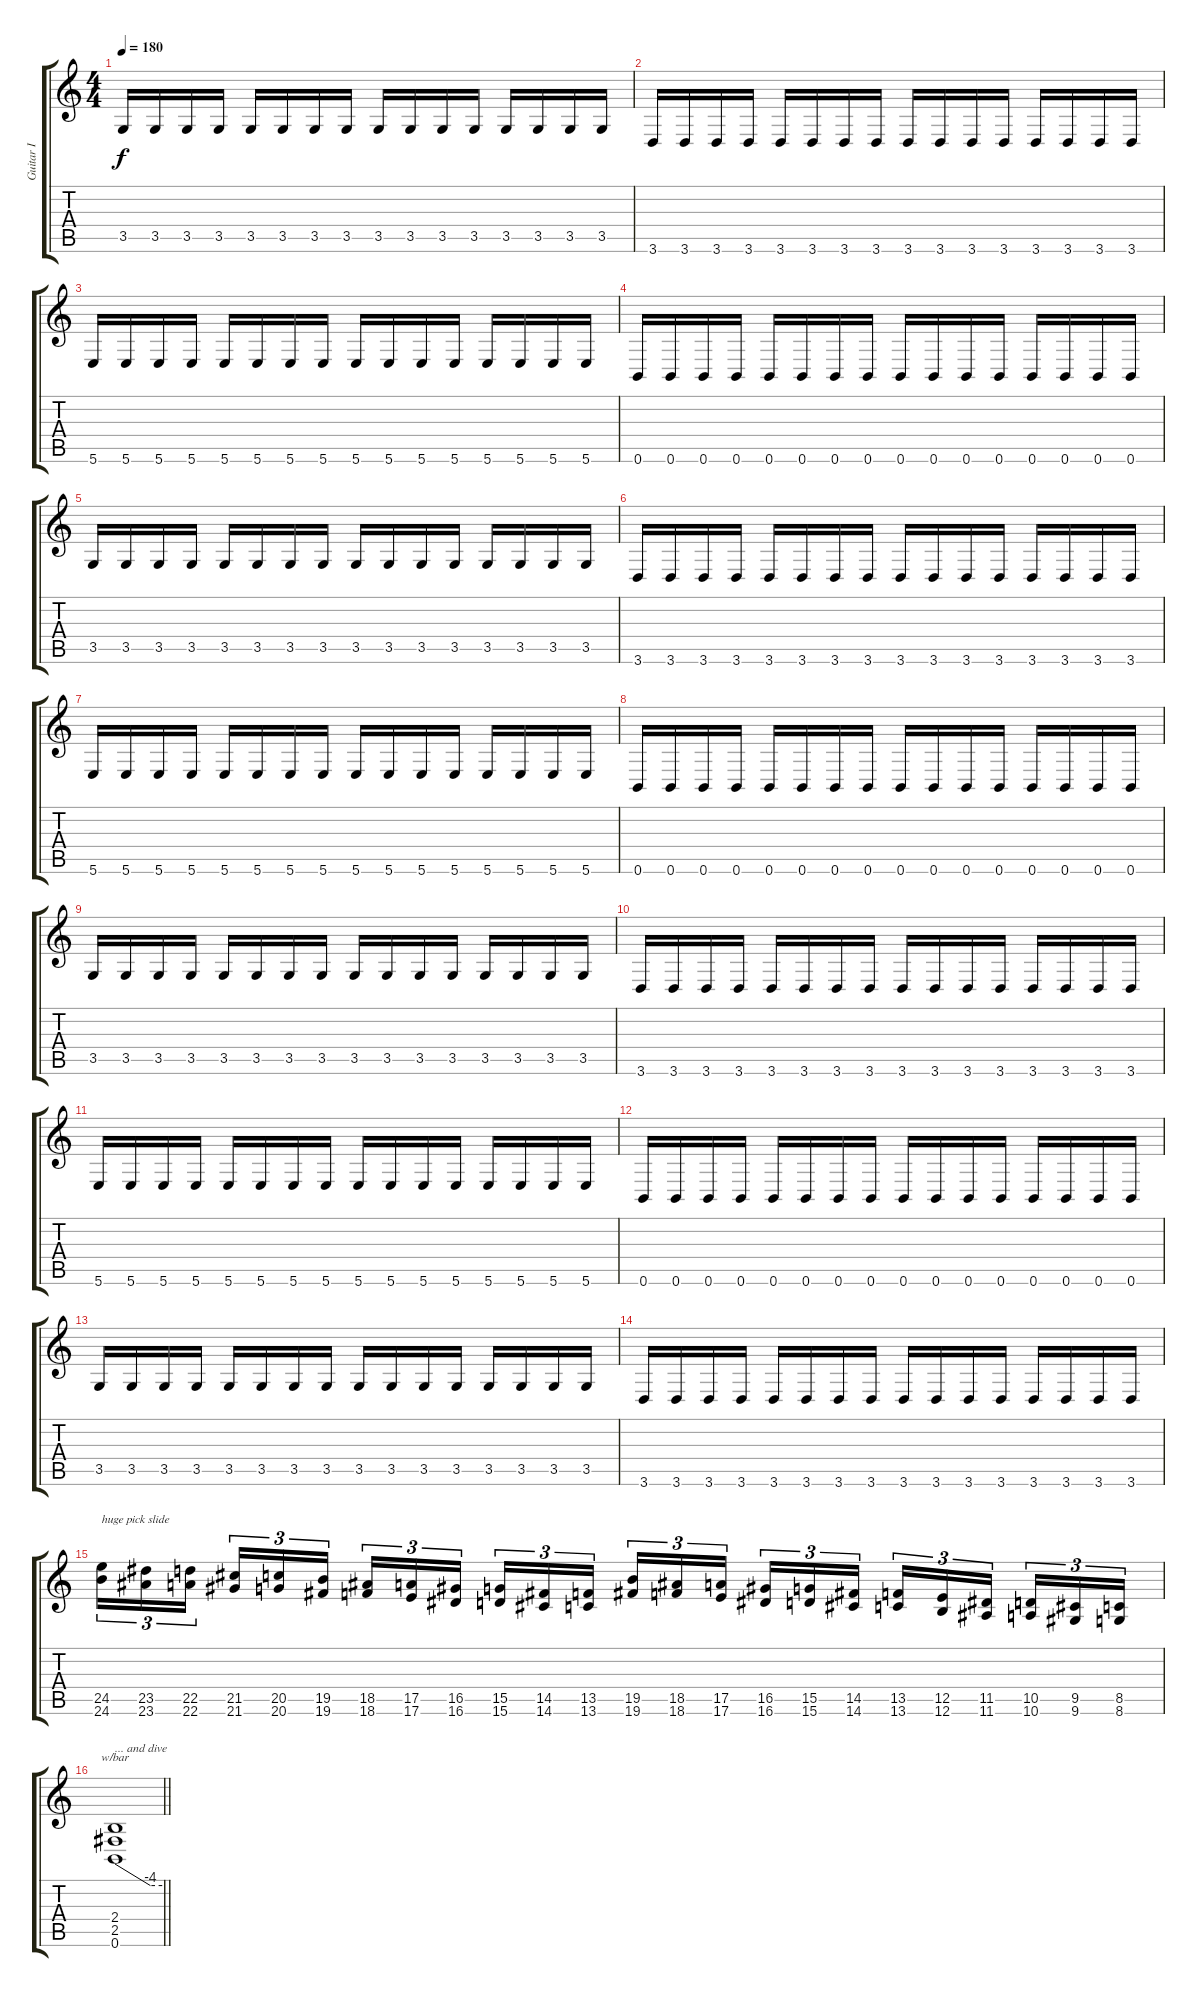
\track ("Guitar I" "Guitar I") {instrument distortionguitar}
\staff {score tabs}
\tuning (B3 Gb3 D3 A2 E2 B1) {hide}
\ts (4 4)
\tempo 180
\clef g2
\ks c
3.5.16{dy f} 3.5.16 3.5.16 3.5.16 3.5.16 3.5.16 3.5.16 3.5.16 3.5.16 3.5.16 3.5.16 3.5.16 3.5.16 3.5.16 3.5.16 3.5.16 |
3.6.16 3.6.16 3.6.16 3.6.16 3.6.16 3.6.16 3.6.16 3.6.16 3.6.16 3.6.16 3.6.16 3.6.16 3.6.16 3.6.16 3.6.16 3.6.16 |
5.6.16 5.6.16 5.6.16 5.6.16 5.6.16 5.6.16 5.6.16 5.6.16 5.6.16 5.6.16 5.6.16 5.6.16 5.6.16 5.6.16 5.6.16 5.6.16 |
0.6.16 0.6.16 0.6.16 0.6.16 0.6.16 0.6.16 0.6.16 0.6.16 0.6.16 0.6.16 0.6.16 0.6.16 0.6.16 0.6.16 0.6.16 0.6.16 |
3.5.16 3.5.16 3.5.16 3.5.16 3.5.16 3.5.16 3.5.16 3.5.16 3.5.16 3.5.16 3.5.16 3.5.16 3.5.16 3.5.16 3.5.16 3.5.16 |
3.6.16 3.6.16 3.6.16 3.6.16 3.6.16 3.6.16 3.6.16 3.6.16 3.6.16 3.6.16 3.6.16 3.6.16 3.6.16 3.6.16 3.6.16 3.6.16 |
5.6.16 5.6.16 5.6.16 5.6.16 5.6.16 5.6.16 5.6.16 5.6.16 5.6.16 5.6.16 5.6.16 5.6.16 5.6.16 5.6.16 5.6.16 5.6.16 |
0.6.16 0.6.16 0.6.16 0.6.16 0.6.16 0.6.16 0.6.16 0.6.16 0.6.16 0.6.16 0.6.16 0.6.16 0.6.16 0.6.16 0.6.16 0.6.16 |
3.5.16 3.5.16 3.5.16 3.5.16 3.5.16 3.5.16 3.5.16 3.5.16 3.5.16 3.5.16 3.5.16 3.5.16 3.5.16 3.5.16 3.5.16 3.5.16 |
3.6.16 3.6.16 3.6.16 3.6.16 3.6.16 3.6.16 3.6.16 3.6.16 3.6.16 3.6.16 3.6.16 3.6.16 3.6.16 3.6.16 3.6.16 3.6.16 |
5.6.16 5.6.16 5.6.16 5.6.16 5.6.16 5.6.16 5.6.16 5.6.16 5.6.16 5.6.16 5.6.16 5.6.16 5.6.16 5.6.16 5.6.16 5.6.16 |
0.6.16 0.6.16 0.6.16 0.6.16 0.6.16 0.6.16 0.6.16 0.6.16 0.6.16 0.6.16 0.6.16 0.6.16 0.6.16 0.6.16 0.6.16 0.6.16 |
3.5.16 3.5.16 3.5.16 3.5.16 3.5.16 3.5.16 3.5.16 3.5.16 3.5.16 3.5.16 3.5.16 3.5.16 3.5.16 3.5.16 3.5.16 3.5.16 |
3.6.16 3.6.16 3.6.16 3.6.16 3.6.16 3.6.16 3.6.16 3.6.16 3.6.16 3.6.16 3.6.16 3.6.16 3.6.16 3.6.16 3.6.16 3.6.16 |
(24.5 24.6).16{tu (3 2) txt "huge pick slide" instrument guitarfretnoise} (23.5 23.6).16{tu (3 2)} (22.5 22.6).16{tu (3 2)} (21.5 21.6).16{tu (3 2)} (20.5 20.6).16{tu (3 2)} (19.5 19.6).16{tu (3 2)} (18.5 18.6).16{tu (3 2)} (17.5 17.6).16{tu (3 2)} (16.5 16.6).16{tu (3 2)} (15.5 15.6).16{tu (3 2)} (14.5 14.6).16{tu (3 2)} (13.5 13.6).16{tu (3 2)} (19.5 19.6).16{tu (3 2)} (18.5 18.6).16{tu (3 2)} (17.5 17.6).16{tu (3 2)} (16.5 16.6).16{tu (3 2)} (15.5 15.6).16{tu (3 2)} (14.5 14.6).16{tu (3 2)} (13.5 13.6).16{tu (3 2)} (12.5 12.6).16{tu (3 2)} (11.5 11.6).16{tu (3 2)} (10.5 10.6).16{tu (3 2)} (9.5 9.6).16{tu (3 2)} (8.5 8.6).16{tu (3 2)} |
\barLineRight lightlight
(2.4 2.5 0.6).1{tbe (custom default 0 0 45 -16 60 -16) txt "... and dive" instrument distortionguitar}
